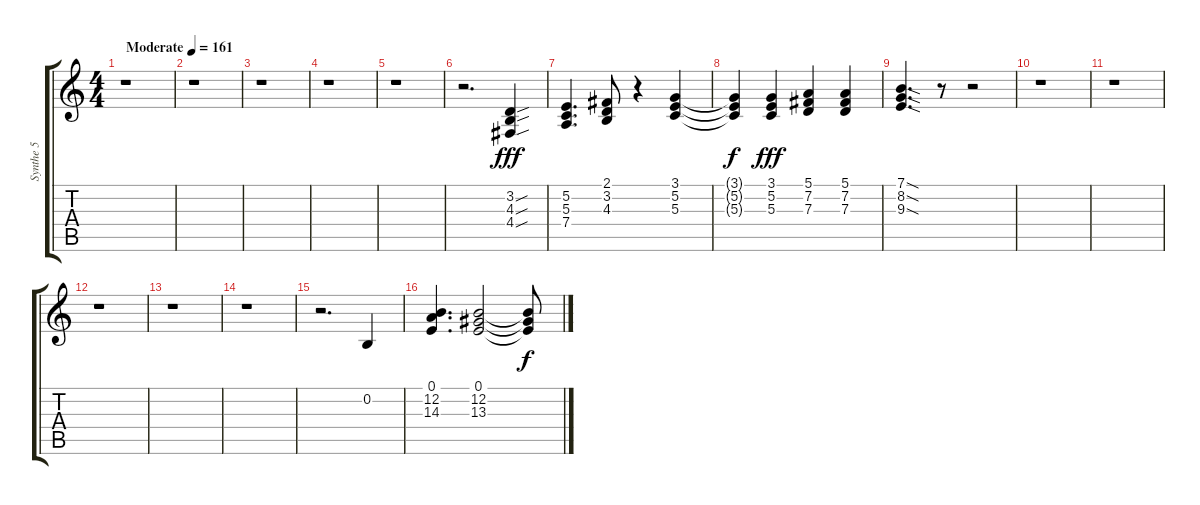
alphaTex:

\track ("Synthe 5" "Synthe 5") {instrument lead2sawtooth}
\staff {score tabs}
\tuning (E4 B3 G3 D3 A2 E2) {hide}
\ts (4 4)
\tempo (161 "Moderate")
\clef g2
\ks c
r.1{dy fff instrument lead2sawtooth} |
r.1 |
r.1 |
r.1 |
r.1 |
r.2{d} (3.2{sou} 4.3{sou} 4.4{sou}).4 |
(5.2 5.3 7.4).4{d} (2.1 3.2 4.3).8 r.4 (3.1 5.2 5.3).4 |
(3.1{t} 5.2{t} 5.3{t}).4{dy f} (3.1 5.2 5.3).4{dy fff} (5.1 7.2 7.3).4 (5.1 7.2 7.3).4 |
(7.1{sod} 8.2{sod} 9.3{sod}).4{d} r.8 r.2 |
r.1 |
r.1 |
r.1 |
r.1 |
r.1 |
r.2{d} 0.2.4 |
(0.1 12.2 14.3).4{d} (0.1 12.2 13.3).2 (0.1{t} 12.2{t} 13.3{t}).8{dy f}
